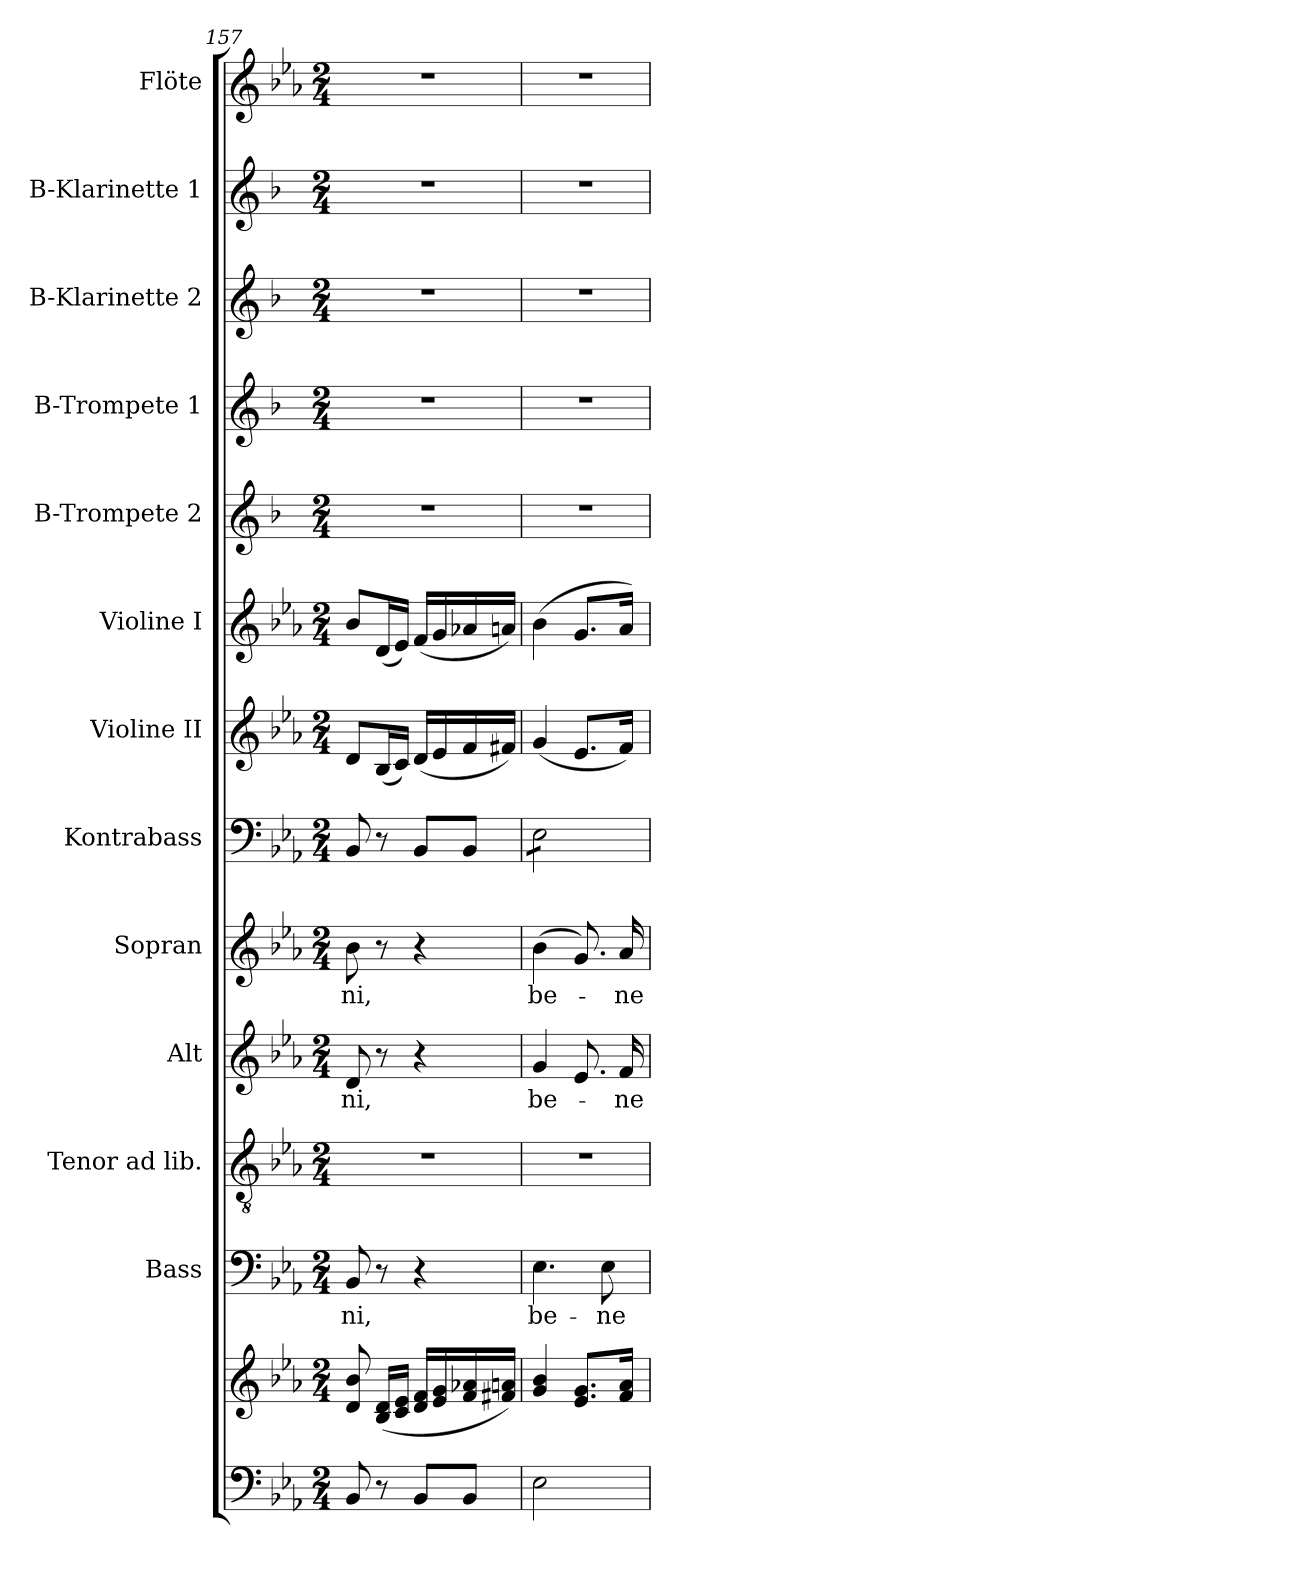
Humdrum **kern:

**kern	**kern	**kern	**text	**kern	**kern	**text	**kern	**text	**kern	**kern	**kern	**kern	**kern	**kern	**kern	**kern
*part13	*part13	*part12	*part12	*part11	*part10	*part10	*part9	*part9	*part8	*part7	*part6	*part5	*part4	*part3	*part2	*part1
*staff14	*staff13	*staff12	*staff12	*staff11	*staff10	*staff10	*staff9	*staff9	*staff8	*staff7	*staff6	*staff5	*staff4	*staff3	*staff2	*staff1
*	*	*I"Bass	*	*I"Tenor ad lib.	*I"Alt	*	*I"Sopran	*	*I"Kontrabass	*I"Violine II	*I"Violine I	*I"B-Trompete 2	*I"B-Trompete 1	*I"B-Klarinette 2	*I"B-Klarinette 1	*I"Flöte
*	*	*I'B.	*	*I'T.	*I'A.	*	*I'S.	*	*I'Kb.	*I'Vl. II	*I'Vl. I	*I'B Trp. 2	*I'B Trp. 1	*I'B Kl. 2	*I'B Kl. 1	*I'Fl.
!!LO:PB:g=z
*clefF4	*clefG2	*clefF4	*	*clefGv2	*clefG2	*	*clefG2	*	*clefF4	*clefG2	*clefG2	*clefG2	*clefG2	*clefG2	*clefG2	*clefG2
*	*	*	*	*	*	*	*	*	*ITrd7c12	*	*	*ITrd1c2	*ITrd1c2	*ITrd1c2	*ITrd1c2	*
*k[b-e-a-]	*k[b-e-a-]	*k[b-e-a-]	*	*k[b-e-a-]	*k[b-e-a-]	*	*k[b-e-a-]	*	*k[b-e-a-]	*k[b-e-a-]	*k[b-e-a-]	*k[b-e-a-]	*k[b-e-a-]	*k[b-e-a-]	*k[b-e-a-]	*k[b-e-a-]
*E-:	*E-:	*E-:	*	*E-:	*E-:	*	*E-:	*	*E-:	*E-:	*E-:	*E-:	*E-:	*E-:	*E-:	*E-:
*M2/4	*M2/4	*M2/4	*	*M2/4	*M2/4	*	*M2/4	*	*M2/4	*M2/4	*M2/4	*M2/4	*M2/4	*M2/4	*M2/4	*M2/4
=157	=157	=157	=157	=157	=157	=157	=157	=157	=157	=157	=157	=157	=157	=157	=157	=157
!	!	!	!LO:LY:b	!	!	!LO:LY:b	!	!LO:LY:b	!	!	!	!	!	!	!	!
8BB-/	8d/ 8b-/	8BB-/	-ni,	2r	8d/	-ni,	8b-\	-ni,	8BBB-/	8d/L	8b-/L	2r	2r	2r	2r	2r
8r	(<16B-/ 16d/LL	8r	.	.	8r	.	8r	.	8r	(<16B-/L	(<16d/L	.	.	.	.	.
.	16c/ 16e-/JJ	.	.	.	.	.	.	.	.	16c/JJ)	16e-/JJ)	.	.	.	.	.
8BB-/L	16d/ 16f/LL	4r	.	.	4r	.	4r	.	8BBB-/L	(<16d/LL	(<16f/LL	.	.	.	.	.
.	16e-/ 16g/	.	.	.	.	.	.	.	.	16e-/	16g/	.	.	.	.	.
8BB-/J	16f/ 16a-X/	.	.	.	.	.	.	.	8BBB-/J	16f/	16a-X/	.	.	.	.	.
.	16f#X/ 16an/JJ)	.	.	.	.	.	.	.	.	16f#X/JJ)	16an/JJ)	.	.	.	.	.
=158	=158	=158	=158	=158	=158	=158	=158	=158	=158	=158	=158	=158	=158	=158	=158	=158
!	!	!	!LO:LY:b	!	!	!LO:LY:b	!	!LO:LY:b	!	!	!	!	!	!	!	!
*	*	*	*	*	*	*	*	*	*tremolo	*	*	*	*	*	*	*
2E-\	4g/ 4b-/	4.E-\	be-	2r	4g/	be-	(>4b-\	be-	8EE-\L	(<4g/	(>4b-\	2r	2r	2r	2r	2r
.	.	.	.	.	.	.	.	.	8EE-\	.	.	.	.	.	.	.
.	8.e-/ 8.g/L	.	.	.	8.e-/	.	8.g/)	.	8EE-\	8.e-/L	8.g/L	.	.	.	.	.
!	!	!	!LO:LY:b	!	!	!	!	!	!	!	!	!	!	!	!	!
.	.	8E-\	-ne-	.	.	.	.	.	8EE-\J	.	.	.	.	.	.	.
*	*	*	*	*	*	*	*	*	*Xtremolo	*	*	*	*	*	*	*
!	!	!	!	!	!	!LO:LY:b	!	!LO:LY:b	!	!	!	!	!	!	!	!
.	16f/ 16a-/Jk	.	.	.	16f/	-ne-	16a-/	-ne-	.	16f/Jk)	16a-/Jk)	.	.	.	.	.
=	=	=	=	=	=	=	=	=	=	=	=	=	=	=	=	=
*-	*-	*-	*-	*-	*-	*-	*-	*-	*-	*-	*-	*-	*-	*-	*-	*-
